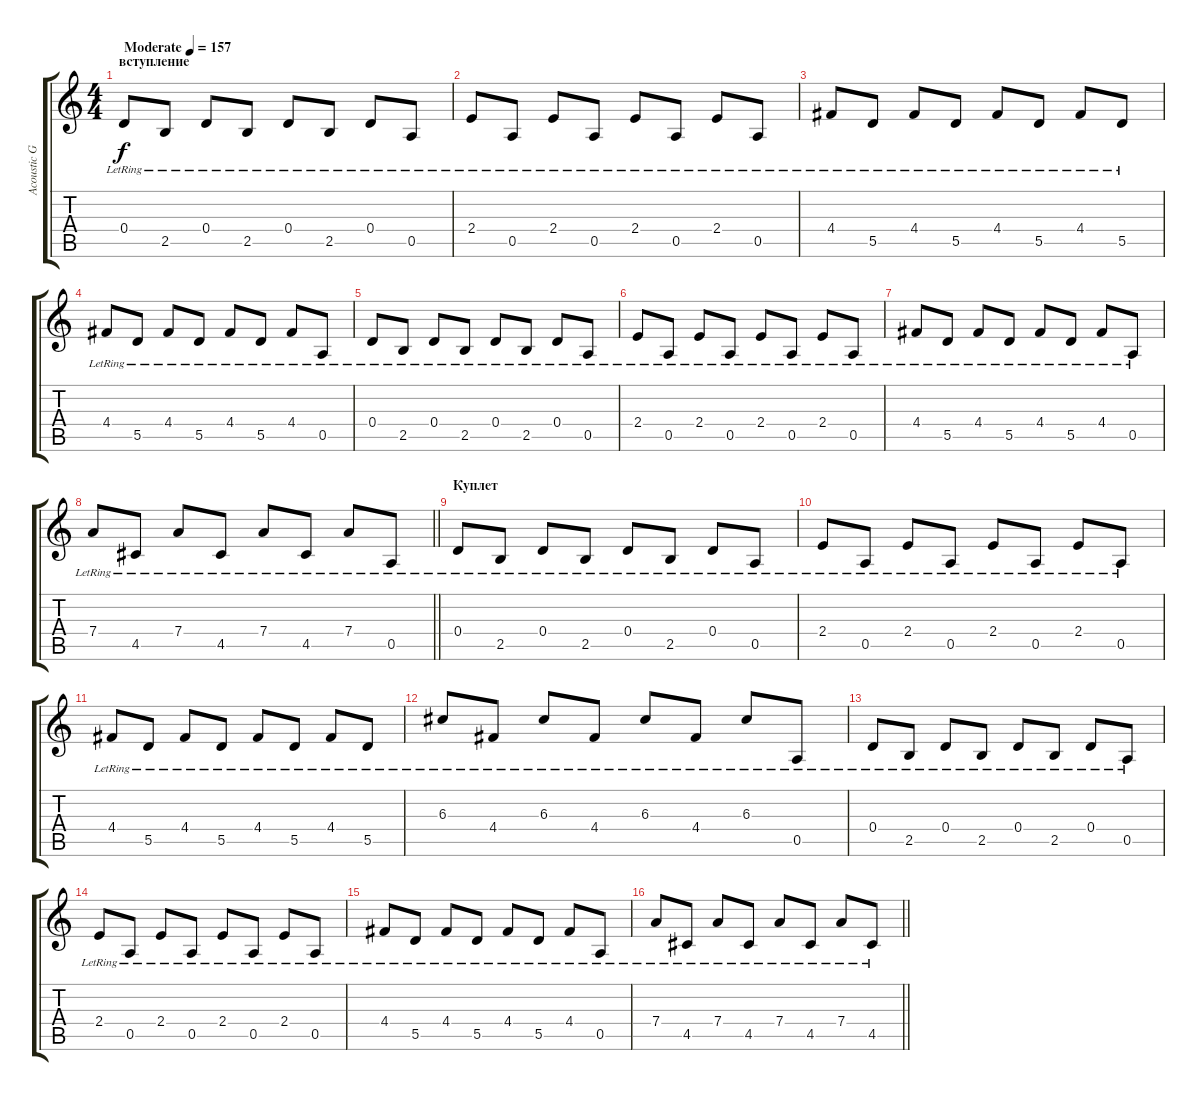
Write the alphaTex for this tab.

\track ("Acoustic Guitar" "Acoustic G") {instrument acousticguitarsteel}
\staff {score tabs}
\tuning (E4 B3 G3 D3 A2 D2) {hide}
\ts (4 4)
\section ("" "вступление")
\tempo (157 "Moderate")
\clef g2
\ks c
0.4{lr}.8{dy f instrument acousticguitarsteel} 2.5{lr}.8 0.4{lr}.8 2.5{lr}.8 0.4{lr}.8 2.5{lr}.8 0.4{lr}.8 0.5{lr}.8 |
2.4{lr}.8 0.5{lr}.8 2.4{lr}.8 0.5{lr}.8 2.4{lr}.8 0.5{lr}.8 2.4{lr}.8 0.5{lr}.8 |
4.4{lr}.8 5.5{lr}.8 4.4{lr}.8 5.5{lr}.8 4.4{lr}.8 5.5{lr}.8 4.4{lr}.8 5.5{lr}.8 |
4.4{lr}.8 5.5{lr}.8 4.4{lr}.8 5.5{lr}.8 4.4{lr}.8 5.5{lr}.8 4.4{lr}.8 0.5{lr}.8 |
0.4{lr}.8 2.5{lr}.8 0.4{lr}.8 2.5{lr}.8 0.4{lr}.8 2.5{lr}.8 0.4{lr}.8 0.5{lr}.8 |
2.4{lr}.8 0.5{lr}.8 2.4{lr}.8 0.5{lr}.8 2.4{lr}.8 0.5{lr}.8 2.4{lr}.8 0.5{lr}.8 |
4.4{lr}.8 5.5{lr}.8 4.4{lr}.8 5.5{lr}.8 4.4{lr}.8 5.5{lr}.8 4.4{lr}.8 0.5{lr}.8 |
\barLineRight lightlight
7.4{lr}.8 4.5{lr}.8 7.4{lr}.8 4.5{lr}.8 7.4{lr}.8 4.5{lr}.8 7.4{lr}.8 0.5{lr}.8 |
\section ("" "Куплет")
0.4{lr}.8 2.5{lr}.8 0.4{lr}.8 2.5{lr}.8 0.4{lr}.8 2.5{lr}.8 0.4{lr}.8 0.5{lr}.8 |
2.4{lr}.8 0.5{lr}.8 2.4{lr}.8 0.5{lr}.8 2.4{lr}.8 0.5{lr}.8 2.4{lr}.8 0.5{lr}.8 |
4.4{lr}.8 5.5{lr}.8 4.4{lr}.8 5.5{lr}.8 4.4{lr}.8 5.5{lr}.8 4.4{lr}.8 5.5{lr}.8 |
6.3{lr}.8 4.4{lr}.8 6.3{lr}.8 4.4{lr}.8 6.3{lr}.8 4.4{lr}.8 6.3{lr}.8 0.5{lr}.8 |
0.4{lr}.8 2.5{lr}.8 0.4{lr}.8 2.5{lr}.8 0.4{lr}.8 2.5{lr}.8 0.4{lr}.8 0.5{lr}.8 |
2.4{lr}.8 0.5{lr}.8 2.4{lr}.8 0.5{lr}.8 2.4{lr}.8 0.5{lr}.8 2.4{lr}.8 0.5{lr}.8 |
4.4{lr}.8 5.5{lr}.8 4.4{lr}.8 5.5{lr}.8 4.4{lr}.8 5.5{lr}.8 4.4{lr}.8 0.5{lr}.8 |
\barLineRight lightlight
7.4{lr}.8 4.5{lr}.8 7.4{lr}.8 4.5{lr}.8 7.4{lr}.8 4.5{lr}.8 7.4{lr}.8 4.5{lr}.8
